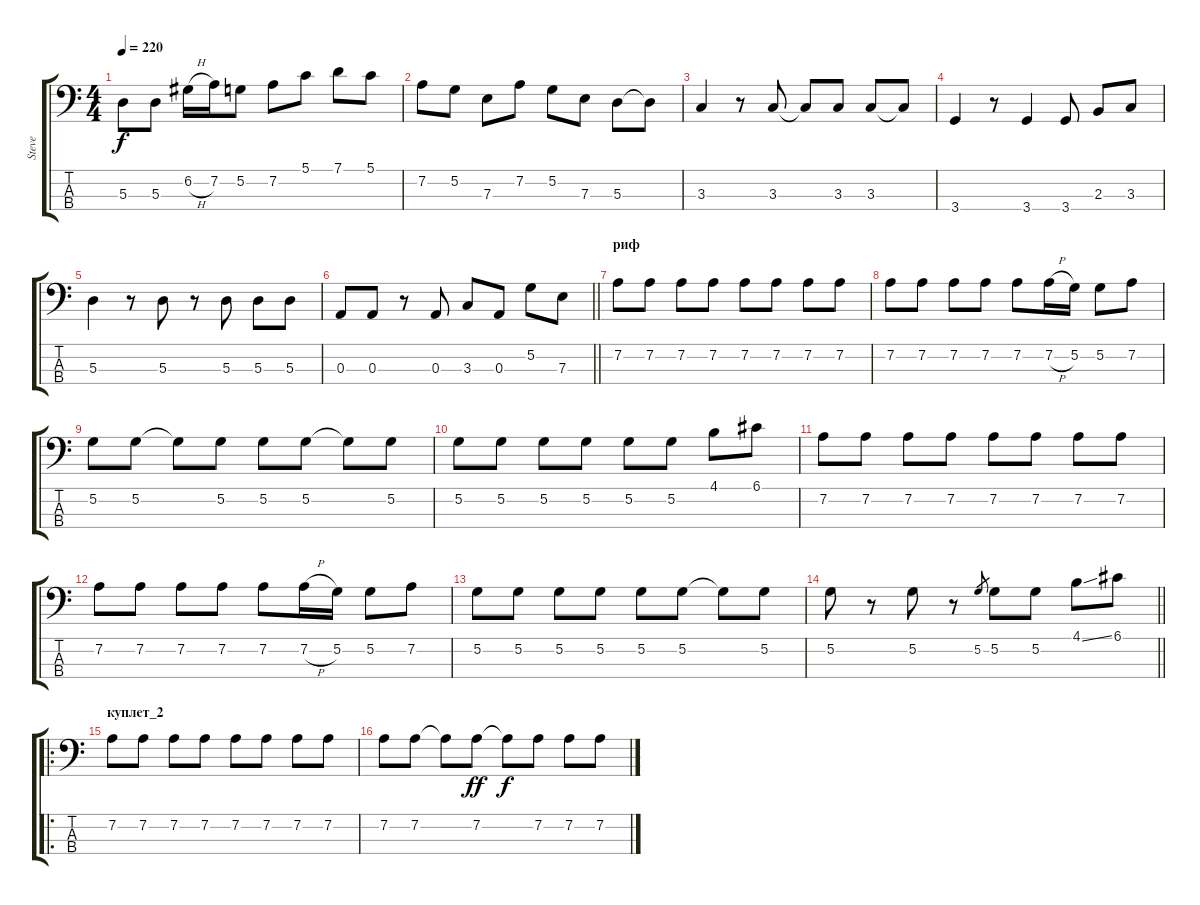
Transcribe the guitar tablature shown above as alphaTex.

\track ("Steve" "Steve") {instrument electricbassfinger}
\staff {score tabs}
\tuning (G2 D2 A1 E1) {hide}
\ts (4 4)
\tempo 220
\clef f4
\ks c
5.3.8{dy f} 5.3.8 6.2{h}.16 7.2.16 5.2.8 7.2.8 5.1.8 7.1.8 5.1.8 |
7.2.8 5.2.8 7.3.8 7.2.8 5.2.8 7.3.8 5.3.8 5.3{t}.8 |
3.3.4 r.8 3.3.8 3.3{t}.8 3.3.8 3.3.8 3.3{t}.8 |
3.4.4 r.8 3.4.4 3.4.8 2.3.8 3.3.8 |
5.3.4 r.8 5.3.8 r.8 5.3.8 5.3.8 5.3.8 |
\barLineRight lightlight
0.3.8 0.3.8 r.8 0.3.8 3.3.8 0.3.8 5.2.8 7.3.8 |
\section ("" "риф")
7.2.8 7.2.8 7.2.8 7.2.8 7.2.8 7.2.8 7.2.8 7.2.8 |
7.2.8 7.2.8 7.2.8 7.2.8 7.2.8 7.2{h}.16 5.2.16 5.2.8 7.2.8 |
5.2.8 5.2.8 5.2{t}.8 5.2.8 5.2.8 5.2.8 5.2{t}.8 5.2.8 |
5.2.8 5.2.8 5.2.8 5.2.8 5.2.8 5.2.8 4.1.8 6.1.8 |
7.2.8 7.2.8 7.2.8 7.2.8 7.2.8 7.2.8 7.2.8 7.2.8 |
7.2.8 7.2.8 7.2.8 7.2.8 7.2.8 7.2{h}.16 5.2.16 5.2.8 7.2.8 |
5.2.8 5.2.8 5.2.8 5.2.8 5.2.8 5.2.8 5.2{t}.8 5.2.8 |
\barLineRight lightlight
5.2.8 r.8 5.2.8 r.8 5.2.8{gr} 5.2.8 5.2.8 4.1{ss}.8 6.1.8 |
\ro
\section ("" "куплет_2")
7.2.8 7.2.8 7.2.8 7.2.8 7.2.8 7.2.8 7.2.8 7.2.8 |
7.2.8 7.2.8 7.2{t}.8 7.2.8{dy ff} 7.2{t}.8{dy f} 7.2.8 7.2.8 7.2.8
